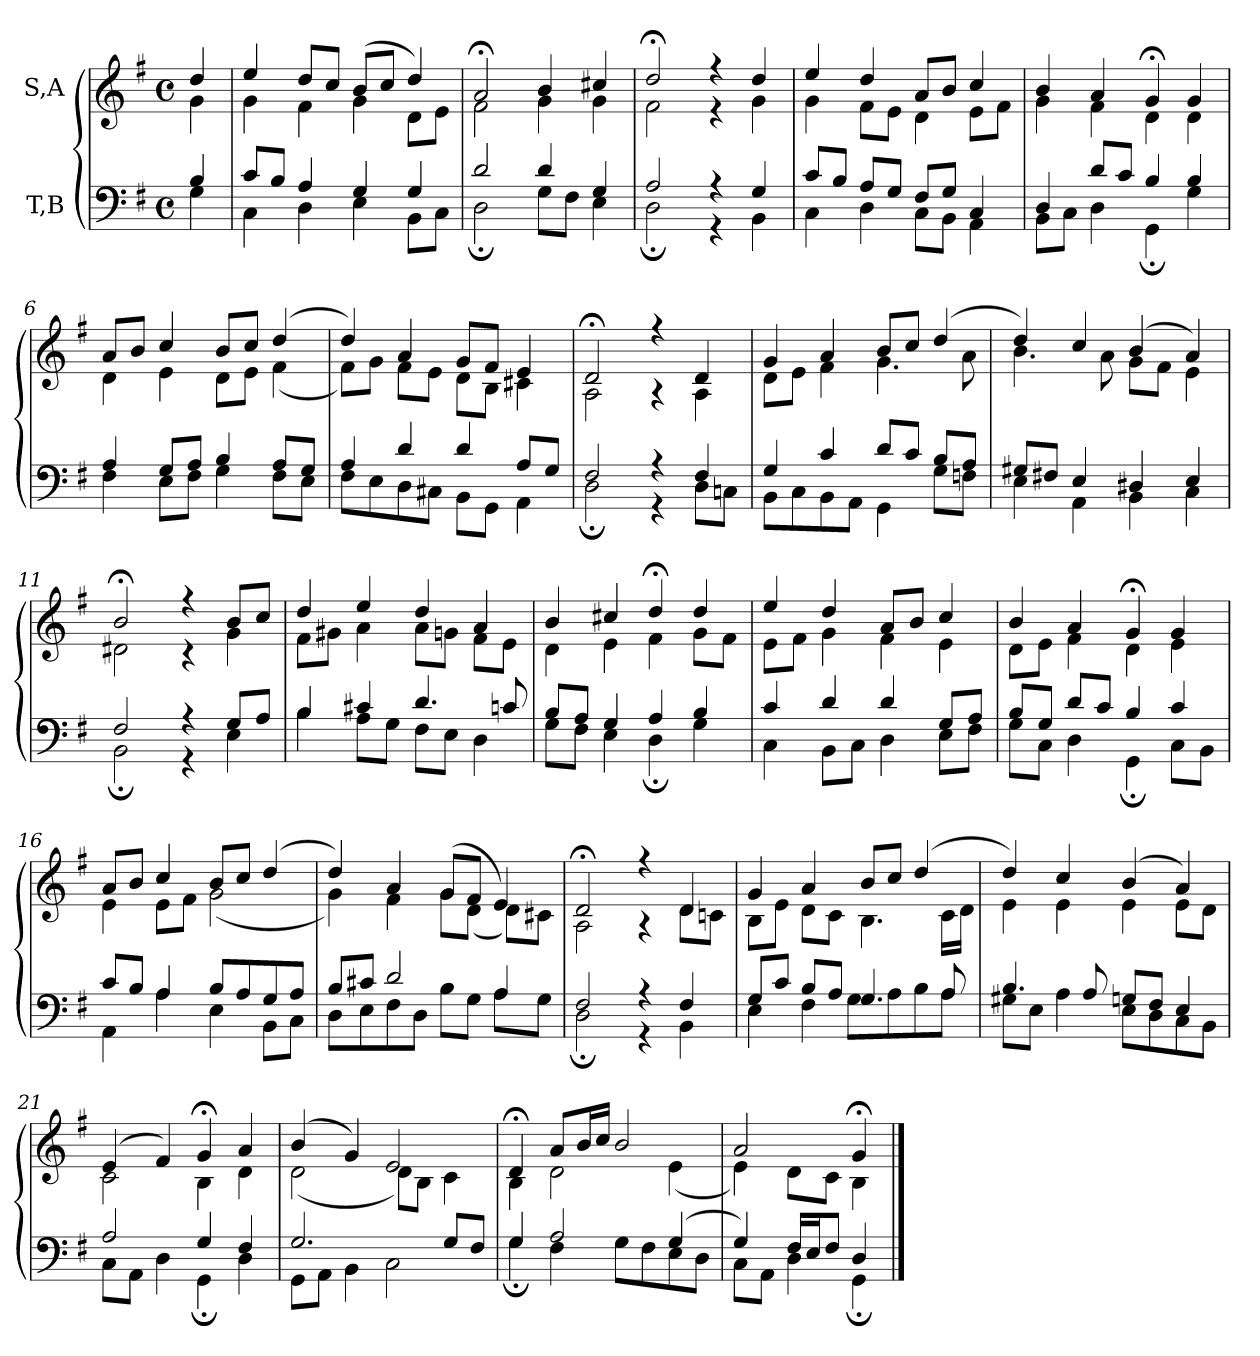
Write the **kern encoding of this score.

**kern	**kern
*part2	*part1
*staff2	*staff1
*I"T,B	*I"S,A
*clefF4	*clefG2
*k[f#]	*k[f#]
*M4/4	*M4/4
*met(c)	*met(c)
=	=
*^	*^
4B	4G	4dd	4g
=1	=1	=1	=1
8cL	4C	4ee	4g
8BJ	.	.	.
4A	4D	8ddL	4f#
.	.	8ccJ	.
4G	4E	(>8bL	4g
.	.	8ccJ	.
4G	8BBL	4dd)	8dL
.	8CJ	.	8eJ
=2	=2	=2	=2
2d	2D;	2a;<	2f#
4d	8GL	4b	4g
.	8F#J	.	.
4G	4E	4cc#X	4g
=3	=3	=3	=3
2A	2D;	2dd;<	2f#
4r	4r	4r	4r
4G	4BB	4dd	4g
=4	=4	=4	=4
8cL	4C	4ee	4g
8BJ	.	.	.
8AL	4D	4dd	8f#L
8GJ	.	.	8eJ
8F#L	8CL	8aL	4d
8GJ	8BBJ	8bJ	.
4C	4AA	4cc	8eL
.	.	.	8f#J
=5	=5	=5	=5
4D	8BBL	4b	4g
.	8CJ	.	.
8dL	4D	4a	4f#
8cJ	.	.	.
4B	4GG;	4g;<	4d
4B	4G	4g	4d
=6	=6	=6	=6
4A	4F#	8aL	4d
.	.	8bJ	.
8GL	8EL	4cc	4e
8AJ	8F#J	.	.
4B	4G	8bL	8dL
.	.	8ccJ	8eJ
8AL	8F#L	(>4dd	(<4f#
8GJ	8EJ	.	.
=7	=7	=7	=7
4A	8F#L	4dd)	8f#L)
.	8E	.	8gJ
4d	8D	4a	8f#L
.	8C#XJ	.	8eJ
4d	8BBL	8gL	8dL
.	8GGJ	8f#J	8BJ
8AL	4AA	4e	4c#X
8GJ	.	.	.
=8	=8	=8	=8
2F#	2D;	2d;<	2A
4r	4r	4r	4r
4F#	8DL	4d	4A
.	8CnJ	.	.
=9	=9	=9	=9
4G	8BBL	4g	8dL
.	8C	.	8eJ
4c	8BB	4a	4f#
.	8AAJ	.	.
8dL	4GG	8bL	4.g
8cJ	.	8ccJ	.
8BL	8GL	(>4dd	.
8AJ	8FnJ	.	8a
=10	=10	=10	=10
8G#XL	4E	4dd)	4.b
8F#XJ	.	.	.
4E	4AA	4cc	.
.	.	.	8a
4D#X	4BB	(>4b	8gL
.	.	.	8f#J
4E	4C	4a)	4e
=11	=11	=11	=11
2F#	2BB;	2b;<	2d#X
4r	4r	4r	4r
8GL	4E	8bL	4g
8AJ	.	8ccJ	.
=12	=12	=12	=12
4B	4B	4dd	8f#L
.	.	.	8g#XJ
4c#X	8AL	4ee	4a
.	8GJ	.	.
4.d	8F#L	4dd	8aL
.	8EJ	.	8gnJ
.	4D	4a	8f#L
8cn	.	.	8eJ
=13	=13	=13	=13
8BL	8GL	4b	4d
8AJ	8F#J	.	.
4G	4E	4cc#X	4e
4A	4D;	4dd;<	4f#
4B	4G	4dd	8gL
.	.	.	8f#J
=14	=14	=14	=14
4c	4C	4ee	8eL
.	.	.	8f#J
4d	8BBL	4dd	4g
.	8CJ	.	.
4d	4D	8aL	4f#
.	.	8bJ	.
8GL	8EL	4cc	4e
8AJ	8F#J	.	.
=15	=15	=15	=15
8BL	8GL	4b	8dL
8GJ	8CJ	.	8eJ
8dL	4D	4a	4f#
8cJ	.	.	.
4B	4GG;	4g;<	4d
4c	8CL	4g	4e
.	8BBJ	.	.
=16	=16	=16	=16
8cL	4AA	8aL	4e
8BJ	.	8bJ	.
4A	4A	4cc	8eL
.	.	.	8f#J
8BL	4E	8bL	(<2g
8A	.	8ccJ	.
8G	8BBL	(>4dd	.
8AJ	8CJ	.	.
=17	=17	=17	=17
8BL	8DL	4dd)	4g)
8c#XJ	8E	.	.
2d	8F#	4a	4f#
.	8DJ	.	.
.	8BL	(>8gL	8gL
.	8GJ	8f#J	(<8dJ
4A	8AL	4e)	8dL)
.	8GJ	.	8c#XJ
=18	=18	=18	=18
2F#	2D;	2d;<	2A
4r	4r	4r	4r
4F#	4BB	4d	8dL
.	.	.	8cnJ
=19	=19	=19	=19
8GL	4E	4g	8BL
8cJ	.	.	8eJ
8BL	4F#	4a	8dL
8AJ	.	.	8cJ
4.G	8GL	8bL	4.B
.	8A	8ccJ	.
.	8B	(>4dd	.
8A	8AJ	.	16cLL
.	.	.	16dJJ
=20	=20	=20	=20
4.B	8G#XL	4dd)	4e
.	8EJ	.	.
.	4A	4cc	4e
8A	.	.	.
8GnL	8EL	(>4b	4e
8F#J	8D	.	.
4E	8C	4a)	8eL
.	8BBJ	.	8dJ
=21	=21	=21	=21
2A	8CL	(>4e	2c
.	8AAJ	.	.
.	4D	4f#)	.
4G	4GG;	4g;<	4B
4F#	4D	4a	4d
=22	=22	=22	=22
2.G	8GGL	(>4b	(<2d
.	8AAJ	.	.
.	4BB	4g)	.
.	2C	2e	8dL)
.	.	.	8BJ
8GL	.	.	4c
8F#J	.	.	.
=23	=23	=23	=23
4G	4G;	4d;<	4B
2A	4F#	8aL	2d
.	.	16bL	.
.	.	16ccJJ	.
.	8GL	2b	.
.	8F#	.	.
(>4G	8E	.	(<4e
.	8DJ	.	.
=24	=24	=24	=24
4G)	8CL	2a	4e)
.	8AAJ	.	.
16F#LL	4D	.	8dL
16EJ	.	.	.
8F#J	.	.	8cJ
4D	4GG;	4g;<	4B
*v	*v	*	*
*	*v	*v
==	==
*-	*-
